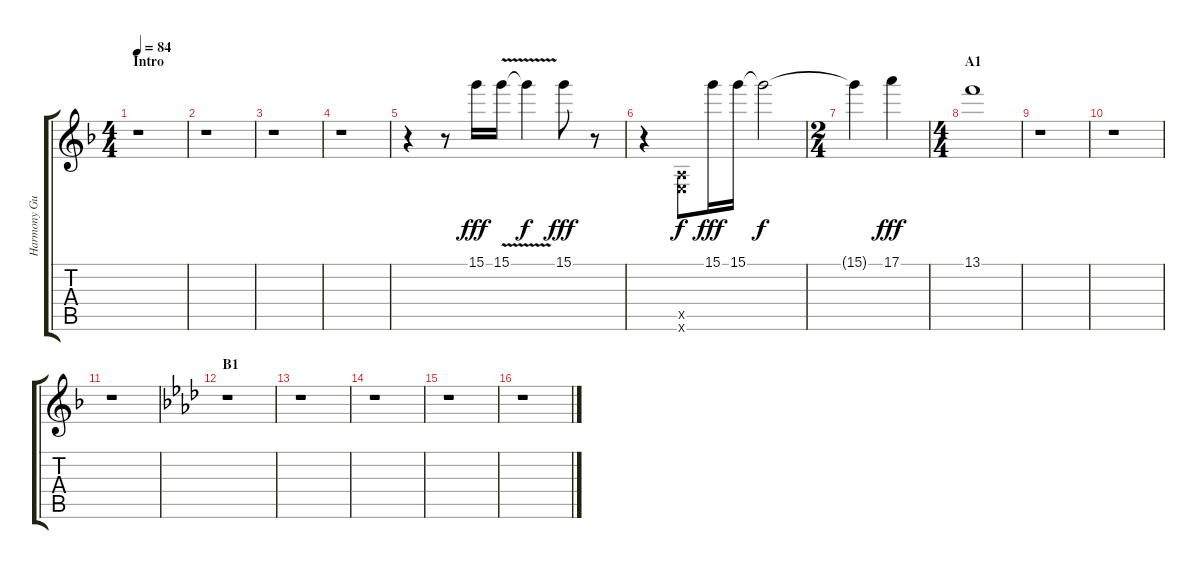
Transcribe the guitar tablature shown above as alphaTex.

\track ("Harmony Guitar 4" "Harmony Gu") {instrument distortionguitar}
\staff {score tabs}
\tuning (E4 B3 G3 D3 A2 E2) {hide}
\ts (4 4)
\section ("" "Intro")
\tempo 84
\clef g2
\ks f
r.1{dy fff instrument distortionguitar} |
r.1 |
r.1 |
r.1 |
r.4 r.8 15.1.16 15.1{v}.16 15.1{t}.4{dy f} 15.1.8{dy fff} r.8 |
r.4 (0.5{x} 0.6{x}).8{dy f} 15.1.16{dy fff} 15.1.16 15.1{t}.2{dy f} |
\ts (2 4)
15.1{t}.4 17.1.4{dy fff} |
\ts (4 4)
\section ("" "A1")
13.1.1{volume 0} |
r.1 |
r.1 |
r.1 |
\section ("" "B1")
\ks ab
r.1 |
r.1 |
r.1 |
r.1 |
r.1
